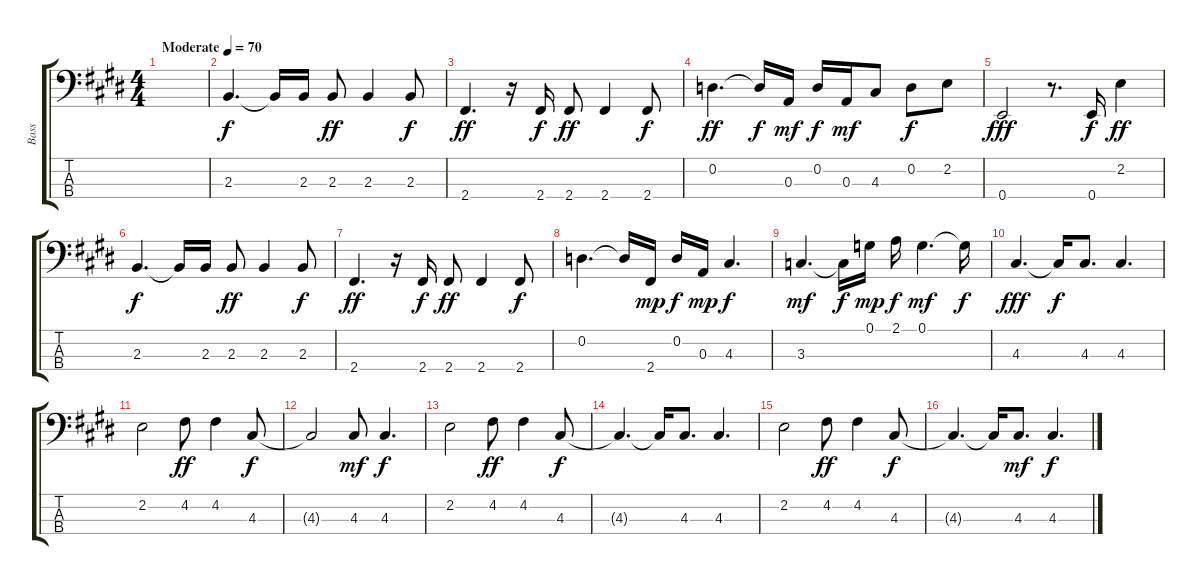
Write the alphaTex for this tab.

\track ("Bass" "Bass") {instrument electricbassfinger}
\staff {score tabs}
\tuning (G2 D2 A1 E1) {hide}
\ts (4 4)
\tempo (70 "Moderate")
\clef f4
\ks e
|
2.3.4{d} 2.3{t}.16 2.3.16 2.3.8{dy ff} 2.3.4 2.3.8{dy f} |
2.4.4{d dy ff} r.16 2.4.16{dy f} 2.4.8{dy ff} 2.4.4 2.4.8{dy f} |
0.2.4{d dy ff} 0.2{t}.16{dy f} 0.3.16{dy mf} 0.2.16{dy f} 0.3.16{dy mf} 4.3.8 0.2.8{dy f} 2.2.8 |
0.4.2{dy fff} r.8{d} 0.4.16{dy f} 2.2.4{dy ff} |
2.3.4{d dy f} 2.3{t}.16 2.3.16 2.3.8{dy ff} 2.3.4 2.3.8{dy f} |
2.4.4{d dy ff} r.16 2.4.16{dy f} 2.4.8{dy ff} 2.4.4 2.4.8{dy f} |
0.2.4{d} 0.2{t}.16 2.4.16{dy mp} 0.2.16{dy f} 0.3.16{dy mp} 4.3.4{d dy f} |
3.3.4{d dy mf} 3.3{t}.16{dy f} 0.1.16{dy mp} 2.1.16{dy f} 0.1.4{d dy mf} 0.1{t}.16{dy f} |
4.3.4{d dy fff} 4.3{t}.16{dy f} 4.3.8{d} 4.3.4{d} |
2.2.2 4.2.8{dy ff} 4.2.4 4.3.8{dy f} |
4.3{t}.2 4.3.8{dy mf} 4.3.4{d dy f} |
2.2.2 4.2.8{dy ff} 4.2.4 4.3.8{dy f} |
4.3{t}.4{d} 4.3{t}.16 4.3.8{d} 4.3.4{d} |
2.2.2 4.2.8{dy ff} 4.2.4 4.3.8{dy f} |
4.3{t}.4{d} 4.3{t}.16 4.3.8{d dy mf} 4.3.4{d dy f}
